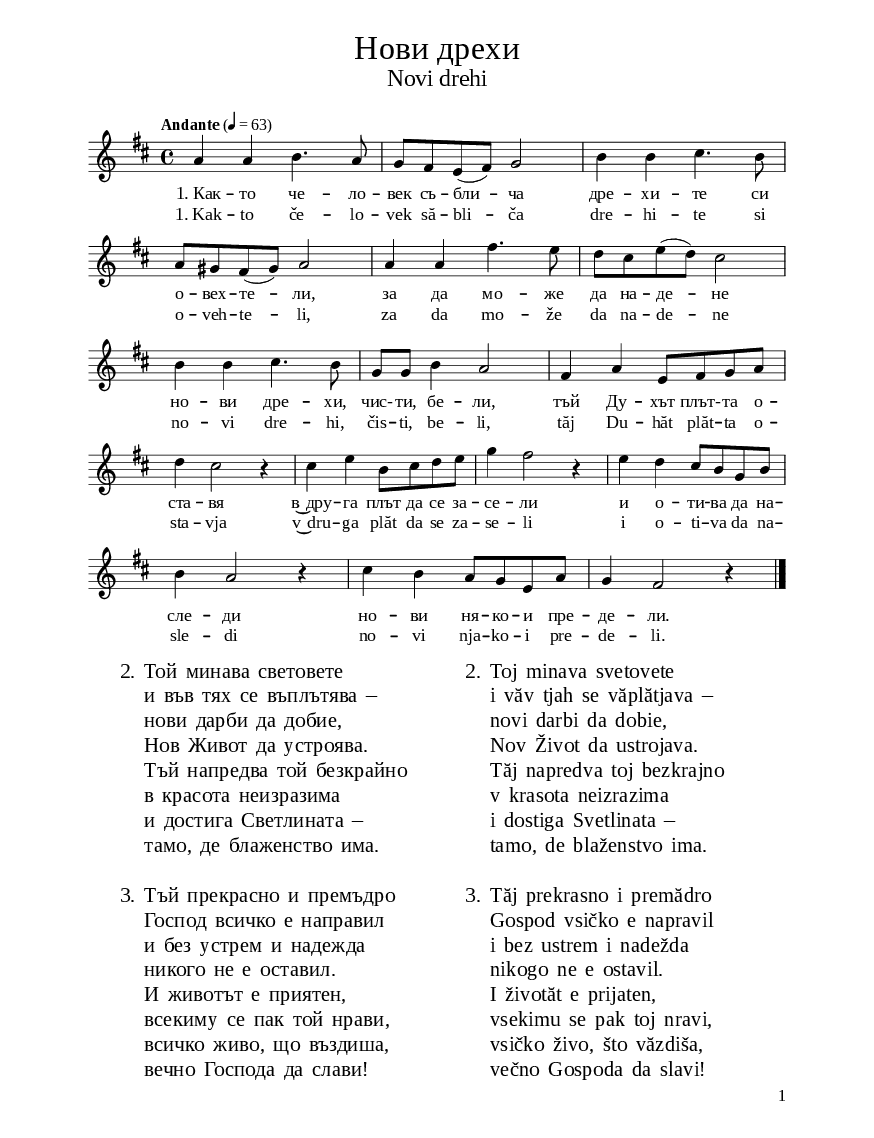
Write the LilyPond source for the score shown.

\version "2.24.1"

% include paper part and global functions
\include "include/globals.ily"

\bookpart {
  \label #'ref062
  \tocItem \markup "Нови дрехи – Novi drehi"
  \include "include/bookpart-paper.ily"
  \score {
    \include "include/score-layout.ily"

    \new Voice \absolute  {
      \clef treble
      \key d \major
      \time 4/4
      \tempoFunc "Andante" 4 "63"
      \autoBeamOff
      a'4 a' b'4. a'8 |  \autoBeamOn g'8 fis' e' ( fis' ) \autoBeamOff g'2 | b'4 b' cis''4. b'8 | \break
      \autoBeamOn a'8 gis'  fis' ( gis' )  a'2 | a'4 a' fis''4. e''8 | \autoBeamOn d''8 cis''  e'' ( d'' ) \autoBeamOff cis''2 \break |
      b'4 b' cis''4. b'8 | \autoBeamOn g'8 g'\autoBeamOff  b'4  a'2 | fis'4 a' \autoBeamOn e'8 fis' g' a' \break |
      d''4 cis''2 r4 | cis''4 e'' b'8 cis'' d'' e'' | g''4 fis''2 r4 | e''4 d'' cis''8 b' g' b' | \break  b'4 a'2 r4 | cis''4 b'  a'8 g' e' a' | g'4 fis'2 r4 \break | \bar "|."
    }

    \addlyrics {
      "1. Как" -- то че -- ло -- век съ -- бли -- ча дре -- хи -- те си
      о -- вех -- те -- ли, за да мо -- же да на  -- де -- не
      но -- ви дре -- хи, "чис-" -- ти, бе -- ли, тъй Ду -- хът "плът-" -- та о --
      ста -- вя в~дру -- га плът да се за -- се -- ли и о --
      ти -- ва да на -- сле -- ди но -- ви ня -- ко -- и пре -- де -- ли.
    }


    \addlyrics {
      "1. Kak" -- to če -- lo -- vek să -- bli -- ča dre -- hi -- te si
      o -- veh -- te -- li, za da mo -- že da na  -- de -- ne
      no -- vi dre -- hi, čis -- ti, be -- li, tăj Du -- hăt plăt -- ta o --
      sta -- vja v~dru -- ga plăt da se za -- se -- li i o --
      ti -- va da na -- sle -- di no -- vi nja -- ko -- i pre -- de -- li.
    }

    \header {
      title = \titleFunc "Нови дрехи" "Novi drehi"
    }

    \midi{}

  } % score

  \markup \empty-one

  \markup \fontsize #bgCoupletFontSize {
    \hspace #3
    \override #`(baseline-skip . ,bgCoupletBaselineSkip)
    \column {

      \line {   2. Той минава световете}

      \line {   "   "и във тях се въплътява –}

      \line {   "   "нови дарби да добие,}

      \line {   "   "Нов Живот да устроява.}

      \line {   "   "Тъй напредва той безкрайно}

      \line {   "   "в красота неизразима}

      \line {   "   "и достига Светлината – }

      \line {   "   "тамо, де блаженство има.}

      \line {   "   "}

      \line {   3. Тъй прекрасно и премъдро}

      \line {   "   "Господ всичко е направил}

      \line {   "   "и без устрем и надежда}

      \line {   "   "никого не е оставил.}

      \line {   "   "И животът е приятен,}

      \line {   "   "всекиму се пак той нрави,}

      \line {   "   "всичко живо, що въздиша, }

      \line {   "   "вечно Господа да слави! }
    }

    \hspace #5
    \override #`(baseline-skip . ,bgCoupletBaselineSkip)
    \column {

      \line {   2. Toj minava svetovete}

      \line {   "   "i văv tjah se văplătjava –}

      \line {   "   "novi darbi da dobie,}

      \line {   "   "Nov Život da ustrojava.}

      \line {   "   "Tăj napredva toj bezkrajno}

      \line {   "   "v krasota neizrazima}

      \line {   "   "i dostiga Svetlinata – }

      \line {   "   "tamo, de blaženstvo ima.}

      \line {   "   "}

      \line {   3. Tăj prekrasno i premădro}

      \line {   "   "Gospod vsičko e napravil}

      \line {   "   "i bez ustrem i nadežda}

      \line {   "   "nikogo ne e ostavil.}

      \line {   "   "I životăt e prijaten,}

      \line {   "   "vsekimu se pak toj nravi,}

      \line {   "   "vsičko živo, što văzdiša, }

      \line {   "   "večno Gospoda da slavi! }
    } %column
  } % markup



  % include foreign translation(s) of the song
  \version "2.24.1"

\markup \fill-line { \fontsize #deTitleFontSize "Neue Kleider" }
\markup \null
\markup \null
\markup \fontsize #deCoupletFontSize {
  \hspace #10
  \override #`(baseline-skip . ,deCoupletBaselineSkip)

  \column {
    \line { 1. Wie der Mensch seine alten Kleider auszieht,}

    \line { "   "damit er neue, reine, weiße anziehen kann,}

    \line { "   "so verlässt der Geist das Fleisch,}

    \line { "   "um ein anderes Fleisch zu bewohnen }

    \line { "   "und geht, um andere Bereiche zu erben.}

    \line { " " }

    \line { 2. So durchquert er die Welten}

    \line { "   "und wird zu Fleisch in ihnen – }

    \line { "   "auf dass er neue Talente entwickelt,}

    \line { "   "auf dass er ein neues Leben erbaut. }

    \line { "   "So schreitet er unaufhörlich voran,}

    \line { "   "in der unausdrücklichen Schönheit – }

    \line { "   "und erreicht das Licht – }

    \line { "   "dort, wo es Seligkeit gibt. }

    \line { " " }

    \line { 3. So erhaben und allweise}

    \line { "   "schuf Gott alles}

    \line { "   "und ließ niemanden ohne Streben und Hoffnung.}

    \line { "   "Und das Leben ist angenehm,}

    \line { "   "jedem gefällt es immer wieder;}

    \line { "   "möge alles Lebendige, das atmet,}

    \line { "   "ewig den Herrn lobpreisen. }


  }

}


} % bookpart
